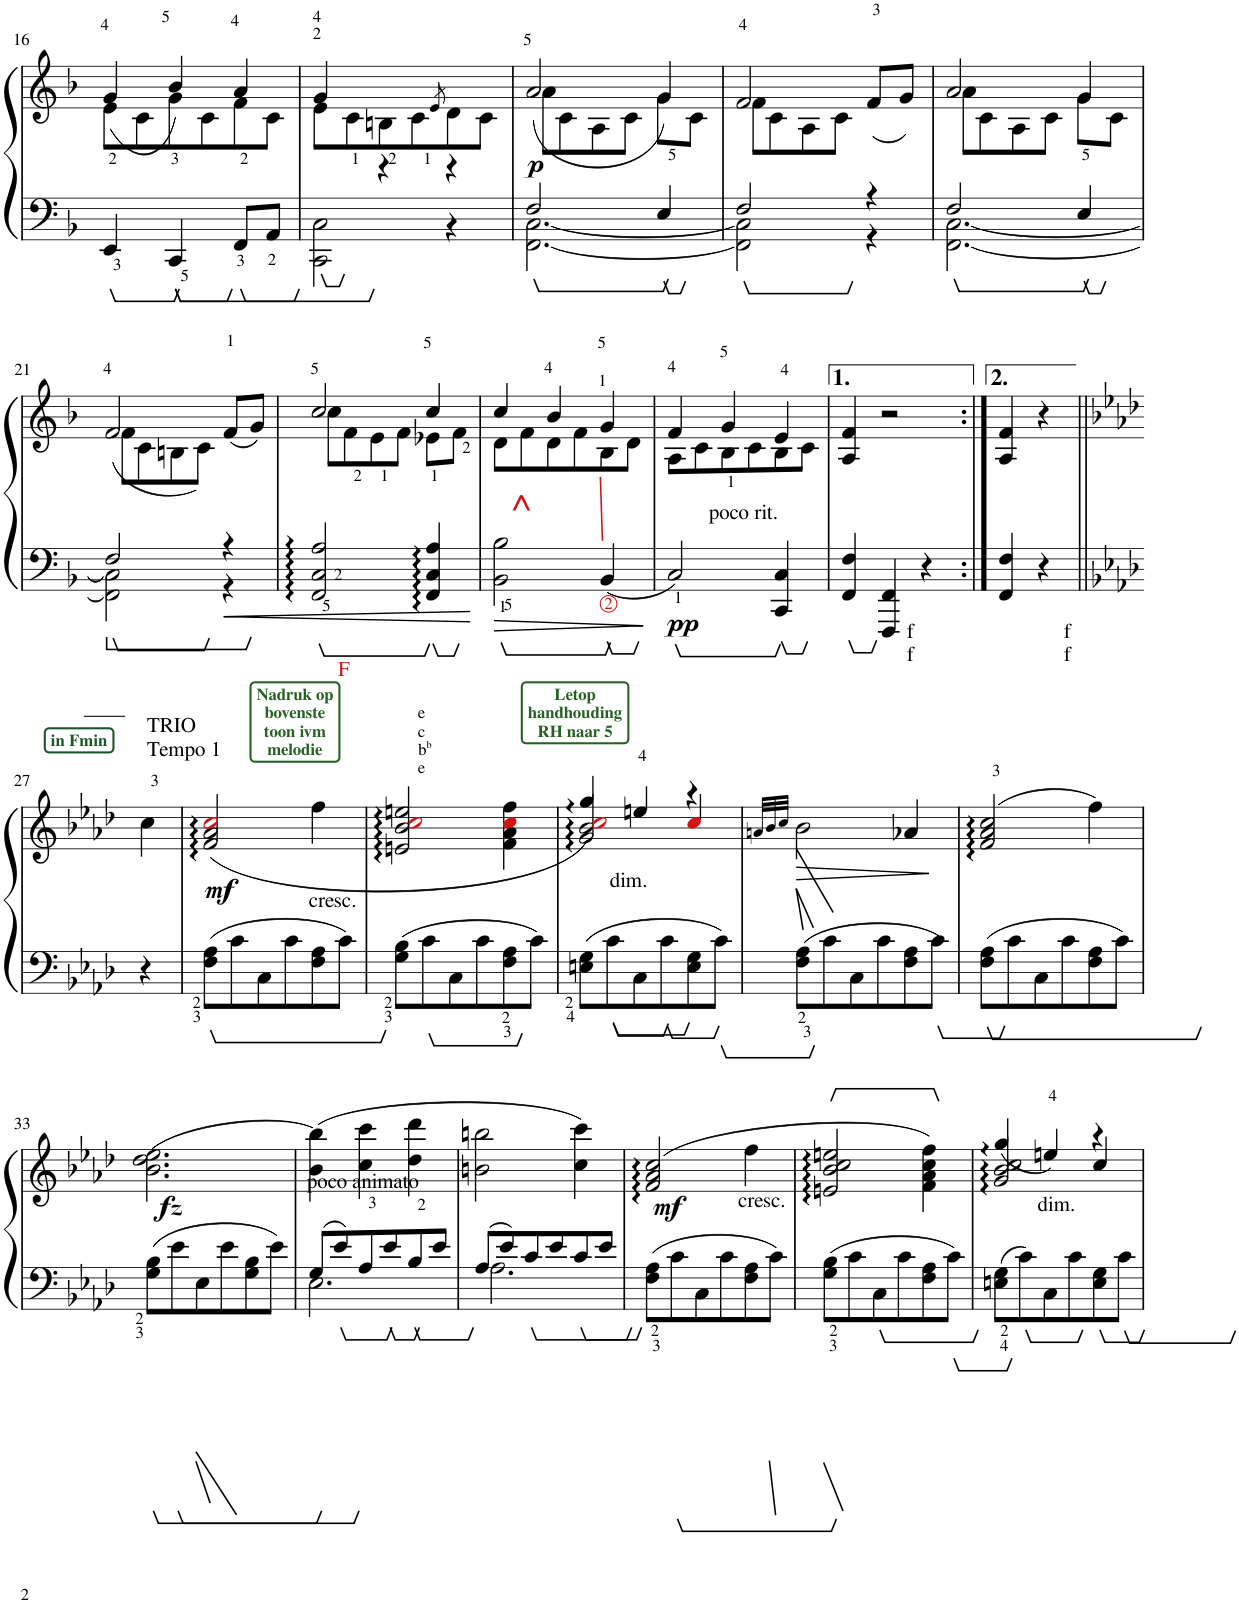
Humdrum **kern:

**kern	**kern	**dynam
*part1	*part1	*part1
*staff2	*staff1	*staff1/2
*I"Piano	*	*
*I'Pno.	*	*
!!LO:PB:g=z
*clefF4	*clefG2	*
*k[b-]	*k[b-]	*
*M3/4	*M3/4	*
=16	=16	=16
*	*^	*
4EE/	8e\L	(4g/	.
.	8c\	.	.
4CC/	8g\	4b-/)	.
.	8c\	.	.
8FF/L	8f\	4a/	.
8AA/J	8c\J	.	.
=17	=17	=17	=17
*^	*	*	*
2.ryy	2CC\ 2C\	8e\L	4g/	.
.	.	8c\	.	.
.	.	8Bn\	4r	.
.	.	8c\	.	.
.	.	8qe/	.	.
.	4r	8d\	4r	.
.	.	8c\J	.	.
=18	=18	=18	=18	=18
!	!	!	!	!LO:DY:b
2F/	[2.FF\ [2.C\	8a\L	(2a/	p
.	.	8c\	.	.
.	.	8A\	.	.
.	.	8c\J	.	.
4E/	.	8g\L	4g/)	.
.	.	8c\J	.	.
=19	=19	=19	=19	=19
2F/	2FF\] 2C\]	8f\L	2f/	.
.	.	8c\	.	.
.	.	8A\	.	.
.	.	8c\J	.	.
4r	4r	(8f/L	4ryy	.
.	.	8g/J)	.	.
=20	=20	=20	=20	=20
2F/	[2.FF\ [2.C\	8a\L	2a/	.
.	.	8c\	.	.
.	.	8A\	.	.
.	.	8c\J	.	.
4E/	.	8g\L	4g/	.
.	.	8c\J	.	.
!!LO:LB:g=z	!!
=21	=21	=21	=21	=21
2F/	2FF\] 2C\]	8f\L	(2f/	.
.	.	8c\	.	.
.	.	8Bn\	.	.
.	.	(8c\J	.	.
4r	4r	8f/L	4ryy	.
.	.	8g/J	.	.
*v	*v	*	*	*
=22	=22	=22	=22
!LO:TX:b:color=#D11414:t=F	!	!	!
2FF/ 2C/ 2A/	8cc\L	2cc/	.
.	8f\	.	.
.	8e\	.	.
.	8f\J	.	.
4FF/ 4C/ 4A/	8e-X\L	4cc/	.
.	8f\J	.	.
=23	=23	=23	=23
!LO:TX:a:color=#CE1414:t=^	!	!	!
2BB-\< 2B-\<	8d\L	4cc/	.
.	8f\	.	.
.	8d\	4b-/	.
.	8f\	.	.
4BB-/	8B-\	4g/	.
.	8d\J	.	.
=24	=24	=24	=24
!LO:TX:a:t=poco rit.	!	!	!
!	!	!	!LO:DY:b=2
2C/)	8A\L	4f/	pp
.	8c\	.	.
.	8B-\	4g/	.
.	8c\	.	.
4CC/ 4C/	8B-\	4e/	.
.	8c\J	.	.
*	*v	*v	*
=25	=25	=25
4FF/ 4F/	4A/ 4f/	.
!LO:TX:b:t=f	!	!
!LO:TX:b:t=f	!	!
4FFF/ 4FF/	2r	.
4r	.	.
=26:|!	=26:|!	=26:|!
4FF/ 4F/	4A/ 4f/	.
!LO:TX:b:t=f	!	!
!LO:TX:b:t=f	!	!
4r	4r	.
!!LO:LB:g=z
=27||	=27||	=27||
*k[b-e-a-d-]	*k[b-e-a-d-]	*
!	!LO:TX:a:t=TRIO	!
!	!LO:TX:a:t=Tempo 1	!
!	!LO:TX:a:B:color=#195529:t=in Fmin	!
4r	4cc\	.
=28	=28	=28
!	!	!LO:DY:b
8F\ 8A-\L	(2f/ 2a-/ 2cci/	mf
8c\	.	.
8C\	.	.
8c\	.	.
!	!LO:TX:b:t=cresc.	!
8F\ 8A-\	4ff\	.
8c\J	.	.
=29	=29	=29
!	!LO:TX:a:t=e	!
!	!LO:TX:a:t=c	!
!	!LO:TX:a:t=b	!
!	!LO:TX:a:t=b	!
!	!LO:TX:a:t=e	!
!	!LO:TX:a:B:color=#256122:t=Nadruk op	!
!	!LO:TX:a:t=bovenste	!
!	!LO:TX:a:t=toon ivm	!
!	!LO:TX:a:t=melodie	!
8G\ 8B-\L	2en/ 2b-/ 2cci/ 2een/	.
8c\	.	.
8C\	.	.
8c\	.	.
8F\ 8A-\	4f\ 4a-\ 4cci\ 4ff\	.
8c\J	.	.
=30	=30	=30
*	*^	*
!	!LO:TX:a:B:color=#256122:t=Letop	!	!
!	!LO:TX:a:t=handhouding	!	!
!	!LO:TX:a:t=RH naar 5	!	!
!LO:TX:a:t=dim.	!	!	!
8En\ 8G\L	2g/ 2b-/ 2cci/	4gg/)	.
8c\	.	.	.
8C\	.	4een/	.
8c\	.	.	.
8E\ 8G\	4r	4cci/	.
8c\J	.	.	.
*	*v	*v	*
=31	=31	=31
.	32qan/LLL	.
.	32qb-/	.
.	32qcc/JJJ	.
8F\ 8A-\L	2b-\	.
8c\	.	.
8C\	.	.
8c\	.	.
8F\ 8A-\	4a-X/	.
8c\J	.	.
=32	=32	=32
8F\ 8A-\L	(2f/ 2a-/ 2cc/	.
8c\	.	.
8C\	.	.
8c\	.	.
8F\ 8A-\	4ff\)	.
8c\J	.	.
!!LO:LB:g=z
=33	=33	=33
*	*^	*
8G\ 8B-\L	(2.b-\ 2.dd-\ 2.ee-\	8ryy	.
!	!	!	!LO:DY:b
8e-\	.	2ryy	fz
8E-\	.	.	.
8e-\	.	.	.
8G\ 8B-\	.	.	.
8e-\J	.	8ryy	.
=34	=34	=34	=34
*^	*	*	*
!	!	!LO:TX:a:t=poco animato	!	!
*	*	*v	*v	*
8G/L	2.E-\	(4b-\ 4bb-\)	.
8e-/	.	.	.
8A-/	.	4cc\ 4ccc\	.
8e-/	.	.	.
8B-/	.	4dd-\ 4ddd-\	.
8e-/J	.	.	.
=35	=35	=35	=35
8A-/L	2.A-\	2bn\ 2bbn\	.
8e-/	.	.	.
8c/	.	.	.
8e-/	.	.	.
8c/	.	4cc\ 4ccc\)	.
8e-/J	.	.	.
*v	*v	*	*
=36	=36	=36
*	*^	*
8F\ 8A-\L	(2f/ 2a-/ 2cc/	8ryy	.
!	!	!	!LO:DY:b
8c\	.	2ryy	mf
8C\	.	.	.
8c\	.	.	.
!	!LO:TX:b:t=cresc.	!	!
8F\ 8A-\	4ff\	.	.
8c\J	.	8ryy	.
*	*v	*v	*
=37	=37	=37
8G\ 8B-\L	2en/ 2b-/ 2cc/ 2een/	.
8c\	.	.
8C\	.	.
8c\	.	.
8F\ 8A-\	4f\ 4a-\ 4cc\ 4ff\)	.
8c\J	.	.
=38	=38	=38
*	*^	*
8En\ 8G\L	2g/ 2b-/ 2cc/	(4gg/	.
8c\	.	.	.
!	!	!LO:TX:b:t=dim.	!
8C\	.	4een/)	.
8c\	.	.	.
8E\ 8G\	4r	4cc/	.
8c\J	.	.	.
*	*v	*v	*
=	=	=
*-	*-	*-
